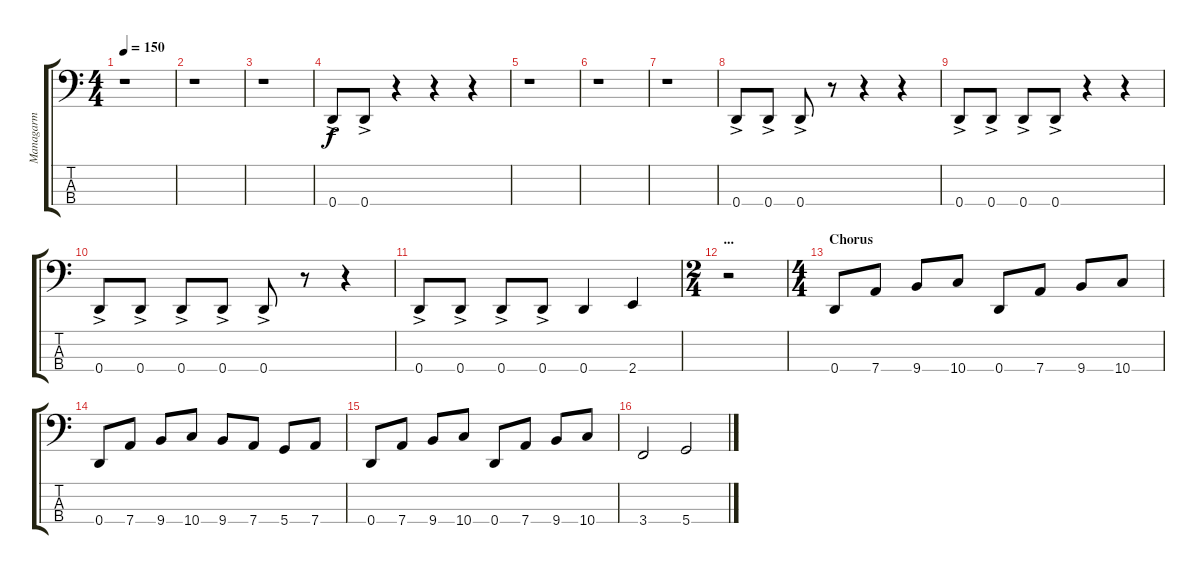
\track ("Managarm" "Managarm") {instrument electricbassfinger}
\staff {score tabs}
\tuning (G2 D2 A1 D1) {hide}
\ts (4 4)
\tempo 150
\clef f4
\ks c
r.1{dy f} |
r.1 |
r.1 |
0.4{ac}.8 0.4{ac}.8 r.4 r.4 r.4 |
r.1 |
r.1 |
r.1 |
0.4{ac}.8 0.4{ac}.8 0.4{ac}.8 r.8 r.4 r.4 |
0.4{ac}.8 0.4{ac}.8 0.4{ac}.8 0.4{ac}.8 r.4 r.4 |
0.4{ac}.8 0.4{ac}.8 0.4{ac}.8 0.4{ac}.8 0.4{ac}.8 r.8 r.4 |
0.4{ac}.8 0.4{ac}.8 0.4{ac}.8 0.4{ac}.8 0.4.4 2.4.4 |
\ts (2 4)
\section ("" "...")
r.2 |
\ts (4 4)
\section ("" "Chorus")
0.4.8 7.4.8 9.4.8 10.4.8 0.4.8 7.4.8 9.4.8 10.4.8 |
0.4.8 7.4.8 9.4.8 10.4.8 9.4.8 7.4.8 5.4.8 7.4.8 |
0.4.8 7.4.8 9.4.8 10.4.8 0.4.8 7.4.8 9.4.8 10.4.8 |
3.4.2 5.4.2
